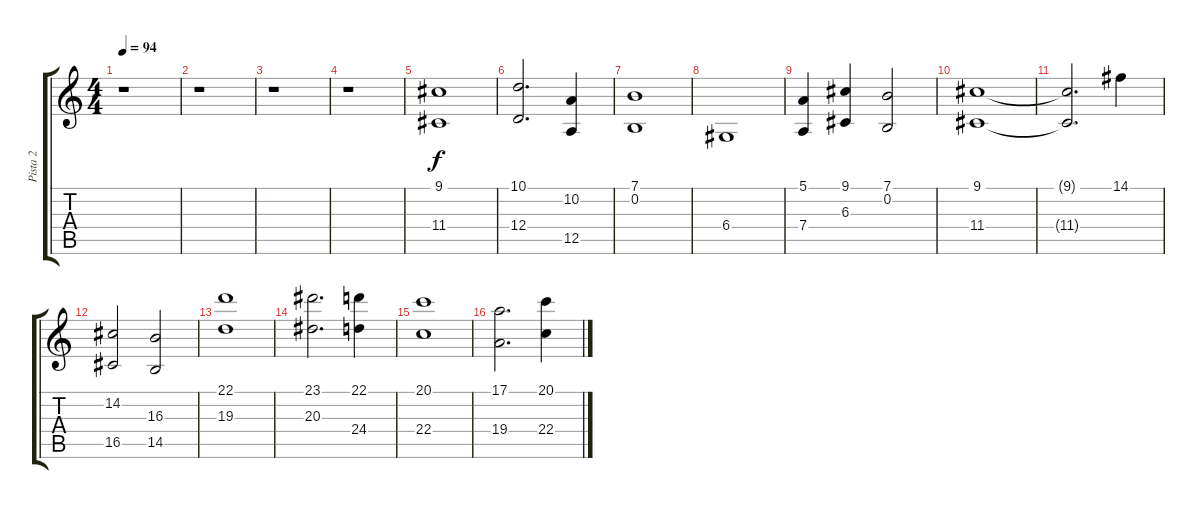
\track ("Pista 2" "Pista 2") {instrument stringensemble1}
\staff {score tabs}
\tuning (E4 B3 G3 D3 A2 E2) {hide}
\ts (4 4)
\tempo 94
\clef g2
\ks c
r.1{dy f} |
r.1 |
r.1 |
r.1 |
(9.1 11.4).1 |
(10.1 12.4).2{d} (10.2 12.5).4 |
(7.1 0.2).1 |
6.4.1 |
(5.1 7.4).4 (9.1 6.3).4 (7.1 0.2).2 |
(9.1 11.4).1 |
(9.1{t} 11.4{t}).2{d} 14.1.4 |
(14.2 16.5).2 (16.3 14.5).2 |
(22.1 19.3).1 |
(23.1 20.3).2{d} (22.1 24.4).4 |
(20.1 22.4).1 |
(17.1 19.4).2{d} (20.1 22.4).4
